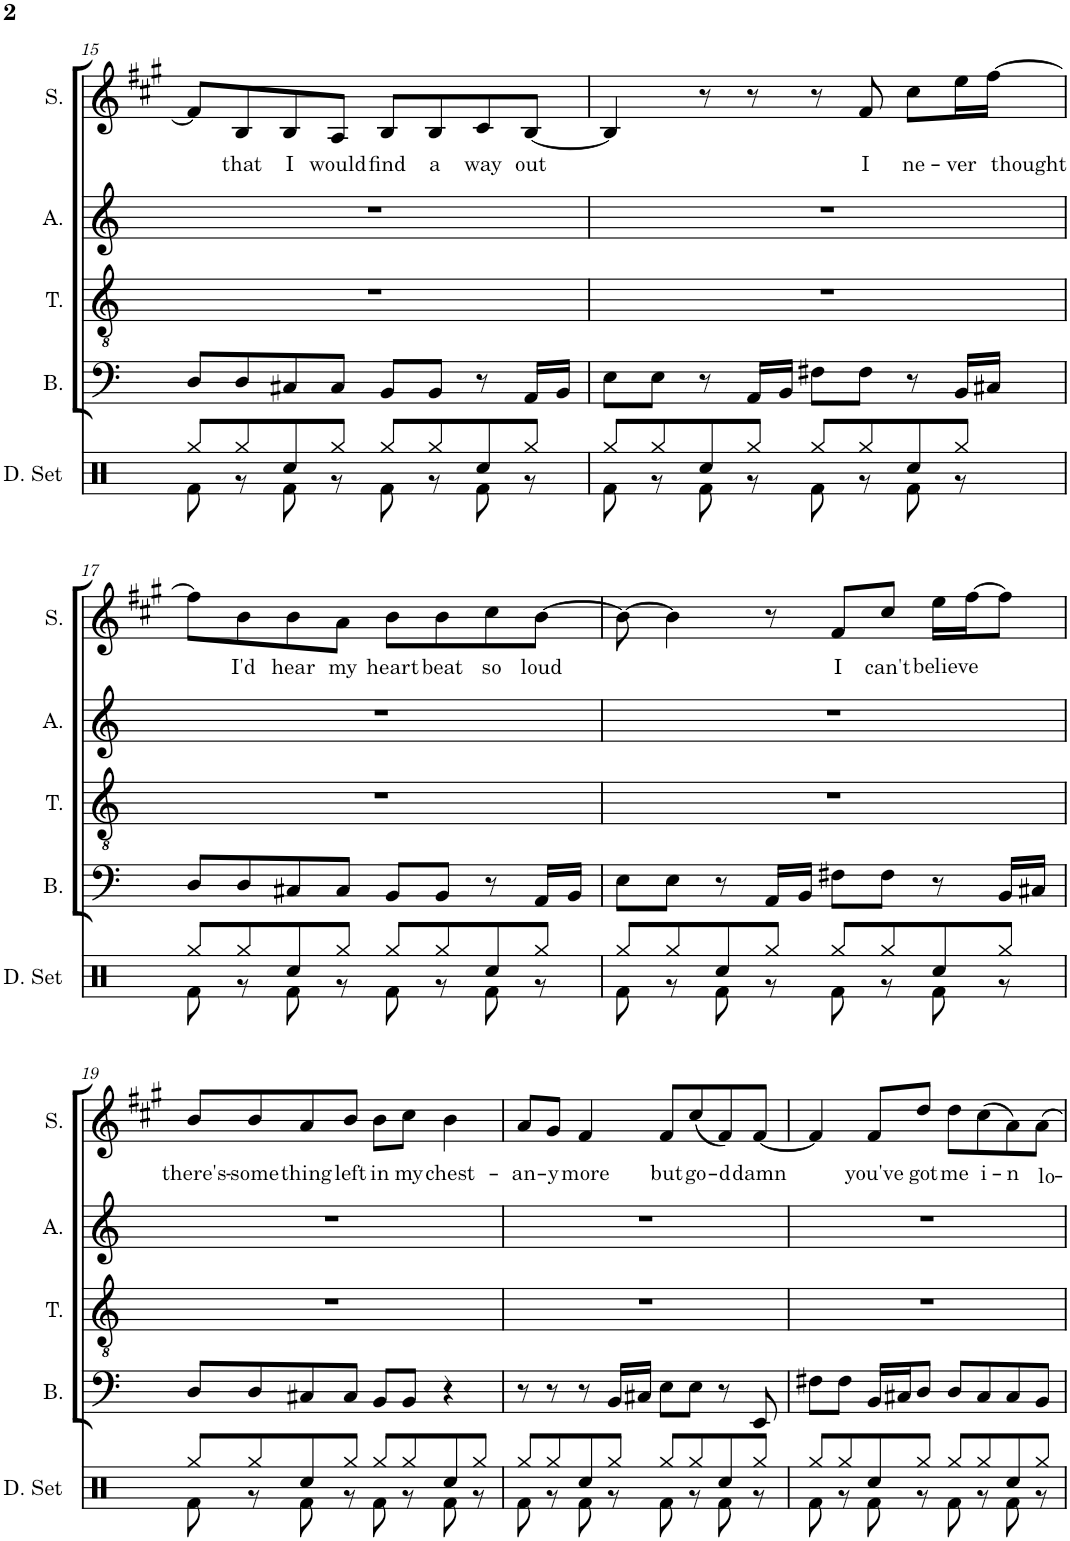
**kern	**kern	**kern	**kern	**kern	**text
*part5	*part4	*part3	*part2	*part1	*part1
*staff5	*staff4	*staff3	*staff2	*staff1	*staff1
*I"Drumset	*I"Bass	*I"Tenor	*I"Alto	*I"Soprano	*
*I'D. Set	*I'B.	*I'T.	*I'A.	*I'S.	*
!!LO:PB:g=z
*clefX	*clefF4	*clefGv2	*clefG2	*clefG2	*
*k[]	*k[]	*k[]	*k[]	*k[f#c#g#]	*
*M4/4	*M4/4	*M4/4	*M4/4	*M4/4	*
=15	=15	=15	=15	=15	=15
*^	*	*	*	*	*
8Rgg/L	8Rf\	8D/L	1r	1r	8f#/L]	.
!	!	!	!	!	!	!LO:LY:b
8Rgg/	8r	8D/	.	.	8B/	that
!	!	!	!	!	!	!LO:LY:b
8Rcc/	8Rf\	8C#X/	.	.	8B/	I
!	!	!	!	!	!	!LO:LY:b
8Rgg/J	8r	8C#/J	.	.	8A/J	would
!	!	!	!	!	!	!LO:LY:b
8Rgg/L	8Rf\	8BB/L	.	.	8B/L	find
!	!	!	!	!	!	!LO:LY:b
8Rgg/	8r	8BB/J	.	.	8B/	a
!	!	!	!	!	!	!LO:LY:b
8Rcc/	8Rf\	8r	.	.	8c#/	way
!	!	!	!	!	!	!LO:LY:b
8Rgg/J	8r	16AA/LL	.	.	[8B/J	out
.	.	16BB/JJ	.	.	.	.
=16	=16	=16	=16	=16	=16	=16
8Rgg/L	8Rf\	8E\L	1r	1r	4B/]	.
8Rgg/	8r	8E\J	.	.	.	.
8Rcc/	8Rf\	8r	.	.	8r	.
8Rgg/J	8r	16AA/LL	.	.	8r	.
.	.	16BB/JJ	.	.	.	.
8Rgg/L	8Rf\	8F#X\L	.	.	8r	.
!	!	!	!	!	!	!LO:LY:b
8Rgg/	8r	8F#\J	.	.	8f#/	I
!	!	!	!	!	!	!LO:LY:b
8Rcc/	8Rf\	8r	.	.	8cc#\L	ne-
!	!	!	!	!	!	!LO:LY:b
8Rgg/J	8r	16BB/LL	.	.	16ee\L	-ver
!	!	!	!	!	!	!LO:LY:b
.	.	16C#X/JJ	.	.	[16ff#\JJ	thought
!!LO:LB:g=z
=17	=17	=17	=17	=17	=17	=17
8Rgg/L	8Rf\	8D/L	1r	1r	8ff#\L]	.
!	!	!	!	!	!	!LO:LY:b
8Rgg/	8r	8D/	.	.	8b\	I'd
!	!	!	!	!	!	!LO:LY:b
8Rcc/	8Rf\	8C#X/	.	.	8b\	hear
!	!	!	!	!	!	!LO:LY:b
8Rgg/J	8r	8C#/J	.	.	8a\J	my
!	!	!	!	!	!	!LO:LY:b
8Rgg/L	8Rf\	8BB/L	.	.	8b\L	heart
!	!	!	!	!	!	!LO:LY:b
8Rgg/	8r	8BB/J	.	.	8b\	beat
!	!	!	!	!	!	!LO:LY:b
8Rcc/	8Rf\	8r	.	.	8cc#\	so
!	!	!	!	!	!	!LO:LY:b
8Rgg/J	8r	16AA/LL	.	.	[8b\J	loud
.	.	16BB/JJ	.	.	.	.
=18	=18	=18	=18	=18	=18	=18
8Rgg/L	8Rf\	8E\L	1r	1r	8b\_	.
8Rgg/	8r	8E\J	.	.	4b\]	.
8Rcc/	8Rf\	8r	.	.	.	.
8Rgg/J	8r	16AA/LL	.	.	8r	.
.	.	16BB/JJ	.	.	.	.
!	!	!	!	!	!	!LO:LY:b
8Rgg/L	8Rf\	8F#X\L	.	.	8f#/L	I
!	!	!	!	!	!	!LO:LY:b
8Rgg/	8r	8F#\J	.	.	8cc#/J	can't
!	!	!	!	!	!	!LO:LY:b
8Rcc/	8Rf\	8r	.	.	16ee\LL	believe
.	.	.	.	.	[16ff#\J	.
8Rgg/J	8r	16BB/LL	.	.	8ff#\J]	.
.	.	16C#X/JJ	.	.	.	.
!!LO:LB:g=z
=19	=19	=19	=19	=19	=19	=19
!	!	!	!	!	!	!LO:LY:b
8Rgg/L	8Rf\	8D/L	1r	1r	8b/L	there's-
!	!	!	!	!	!	!LO:LY:b
8Rgg/	8r	8D/	.	.	8b/	-some
!	!	!	!	!	!	!LO:LY:b
8Rcc/	8Rf\	8C#X/	.	.	8a/	thing
!	!	!	!	!	!	!LO:LY:b
8Rgg/J	8r	8C#/J	.	.	8b/J	left
!	!	!	!	!	!	!LO:LY:b
8Rgg/L	8Rf\	8BB/L	.	.	8b\L	in
!	!	!	!	!	!	!LO:LY:b
8Rgg/	8r	8BB/J	.	.	8cc#\J	my
!	!	!	!	!	!	!LO:LY:b
8Rcc/	8Rf\	4r	.	.	4b\	chest-
8Rgg/J	8r	.	.	.	.	.
=20	=20	=20	=20	=20	=20	=20
!	!	!	!	!	!	!LO:LY:b
8Rgg/L	8Rf\	8r	1r	1r	8a/L	an-
!	!	!	!	!	!	!LO:LY:b
8Rgg/	8r	8r	.	.	8g#/J	y
!	!	!	!	!	!	!LO:LY:b
8Rcc/	8Rf\	8r	.	.	4f#/	more
8Rgg/J	8r	16BB/LL	.	.	.	.
.	.	16C#X/JJ	.	.	.	.
!	!	!	!	!	!	!LO:LY:b
8Rgg/L	8Rf\	8E\L	.	.	8f#/L	but
!	!	!	!	!	!	!LO:LY:b
8Rgg/	8r	8E\J	.	.	(8cc#/	go-
!	!	!	!	!	!	!LO:LY:b
8Rcc/	8Rf\	8r	.	.	8f#/)	-d
!	!	!	!	!	!	!LO:LY:b
8Rgg/J	8r	8EE/	.	.	[8f#/J	damn
=21	=21	=21	=21	=21	=21	=21
8Rgg/L	8Rf\	8F#X\L	1r	1r	4f#/]	.
8Rgg/	8r	8F#\J	.	.	.	.
!	!	!	!	!	!	!LO:LY:b
8Rcc/	8Rf\	16BB/LL	.	.	8f#/L	you've
.	.	16C#X/J	.	.	.	.
!	!	!	!	!	!	!LO:LY:b
8Rgg/J	8r	8D/J	.	.	8dd/J	got
!	!	!	!	!	!	!LO:LY:b
8Rgg/L	8Rf\	8D/L	.	.	8dd\L	me
!	!	!	!	!	!	!LO:LY:b
8Rgg/	8r	8C#/	.	.	(8cc#\	i-
!	!	!	!	!	!	!LO:LY:b
8Rcc/	8Rf\	8C#/	.	.	8a\)	-n
!	!	!	!	!	!	!LO:LY:b
8Rgg/J	8r	8BB/J	.	.	8a\J	lo-
*v	*v	*	*	*	*	*
=	=	=	=	=	=
*-	*-	*-	*-	*-	*-
